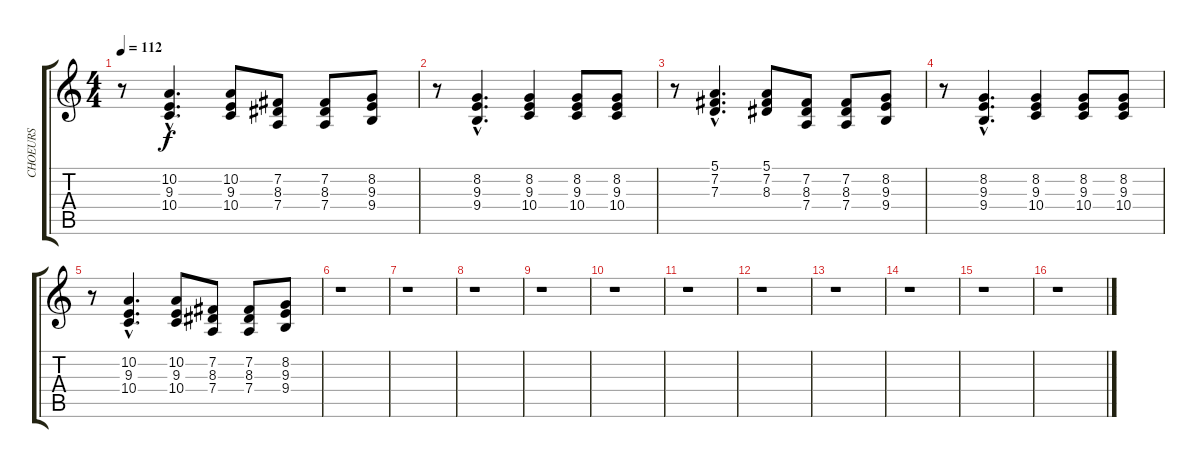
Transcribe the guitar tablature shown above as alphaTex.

\track ("CHOEURS" "CHOEURS") {instrument choiraahs}
\staff {score tabs}
\tuning (E4 B3 G3 D3 A2 E2) {hide}
\ts (4 4)
\tempo 112
\clef g2
\ks c
r.8{dy f} (10.2{hac} 9.3 10.4).4{d} (10.2 9.3 10.4).8 (7.2 8.3 7.4).8 (7.2 8.3 7.4).8 (8.2 9.3 9.4).8 |
r.8 (8.2{hac} 9.3{hac} 9.4{hac}).4{d} (8.2 9.3 10.4).4 (8.2 9.3 10.4).8 (8.2 9.3 10.4).8 |
r.8 (5.1{hac} 7.2 7.3).4{d} (5.1 7.2 8.3).8 (7.2 8.3 7.4).8 (7.2 8.3 7.4).8 (8.2 9.3 9.4).8 |
r.8 (8.2{hac} 9.3{hac} 9.4{hac}).4{d} (8.2 9.3 10.4).4 (8.2 9.3 10.4).8 (8.2 9.3 10.4).8 |
r.8 (10.2{hac} 9.3 10.4).4{d} (10.2 9.3 10.4).8 (7.2 8.3 7.4).8 (7.2 8.3 7.4).8 (8.2 9.3 9.4).8 |
r.1 |
r.1 |
r.1 |
r.1 |
r.1 |
r.1 |
r.1 |
r.1 |
r.1 |
r.1 |
r.1
